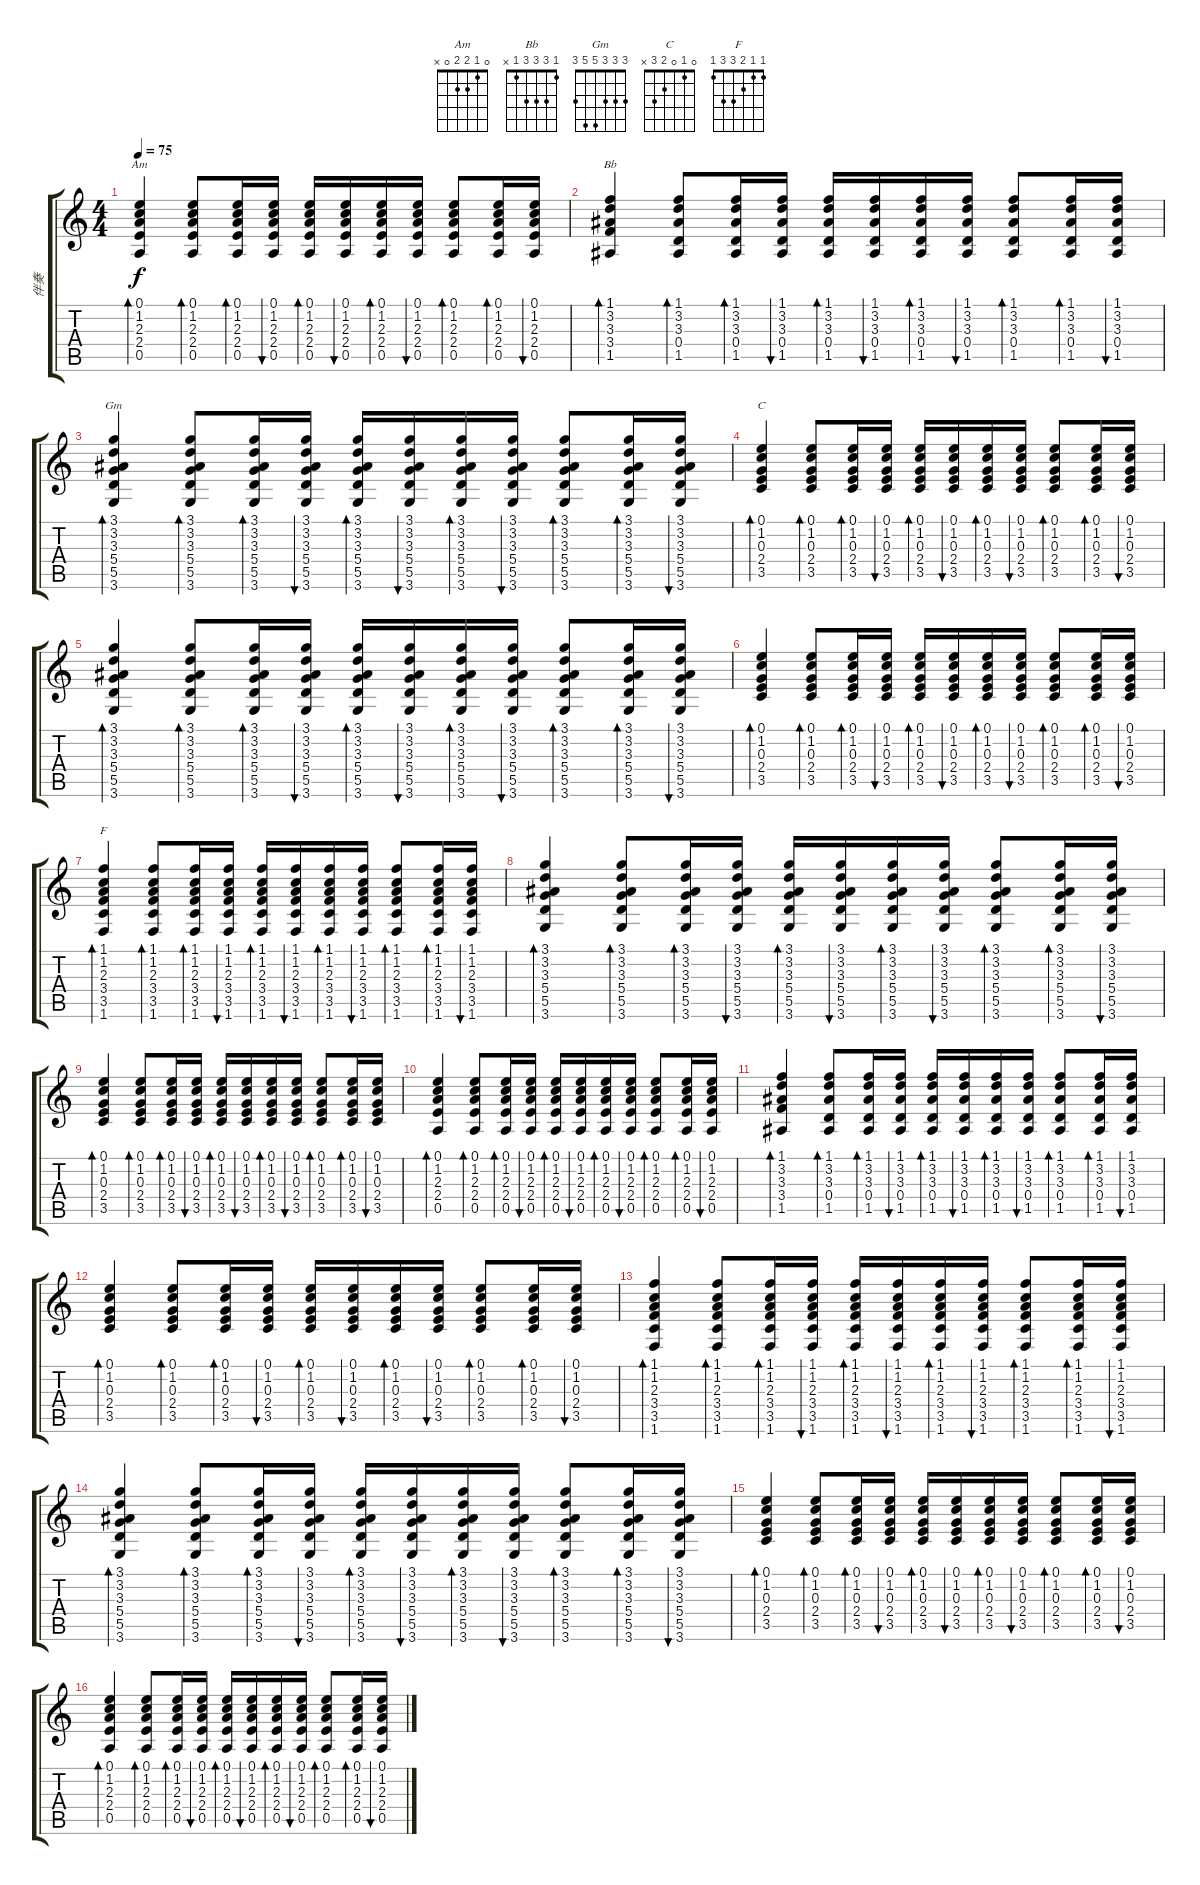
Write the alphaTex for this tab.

\track ("伴奏" "伴奏") {instrument acousticguitarsteel}
\staff {score tabs}
\tuning (E4 B3 G3 D3 A2 E2) {hide}
\chord ("Am" 0 1 2 2 0 x)
\chord ("Bb" 1 3 3 3 1 x)
\chord ("Gm" 3 3 3 5 5 3)
\chord ("C" 0 1 0 2 3 x)
\chord ("F" 1 1 2 3 3 1)
\ts (4 4)
\tempo 75
\clef g2
\ks c
(0.1 1.2 2.3 2.4 0.5).4{bd 30 ch "Am" dy f} (0.1 1.2 2.3 2.4 0.5).8{bd 30} (0.1 1.2 2.3 2.4 0.5).16{bd 30} (0.1 1.2 2.3 2.4 0.5).16{bu 30} (0.1 1.2 2.3 2.4 0.5).16{bd 30} (0.1 1.2 2.3 2.4 0.5).16{bu 30} (0.1 1.2 2.3 2.4 0.5).16{bd 30} (0.1 1.2 2.3 2.4 0.5).16{bu 30} (0.1 1.2 2.3 2.4 0.5).8{bd 30} (0.1 1.2 2.3 2.4 0.5).16{bd 30} (0.1 1.2 2.3 2.4 0.5).16{bu 30} |
(1.1 3.2 3.3 3.4 1.5).4{bd 30 ch "Bb"} (1.1 3.2 3.3 0.4 1.5).8{bd 30} (1.1 3.2 3.3 0.4 1.5).16{bd 30} (1.1 3.2 3.3 0.4 1.5).16{bu 30} (1.1 3.2 3.3 0.4 1.5).16{bd 30} (1.1 3.2 3.3 0.4 1.5).16{bu 30} (1.1 3.2 3.3 0.4 1.5).16{bd 30} (1.1 3.2 3.3 0.4 1.5).16{bu 30} (1.1 3.2 3.3 0.4 1.5).8{bd 30} (1.1 3.2 3.3 0.4 1.5).16{bd 30} (1.1 3.2 3.3 0.4 1.5).16{bu 30} |
(3.1 3.2 3.3 5.4 5.5 3.6).4{bd 30 ch "Gm"} (3.1 3.2 3.3 5.4 5.5 3.6).8{bd 30} (3.1 3.2 3.3 5.4 5.5 3.6).16{bd 30} (3.1 3.2 3.3 5.4 5.5 3.6).16{bu 30} (3.1 3.2 3.3 5.4 5.5 3.6).16{bd 30} (3.1 3.2 3.3 5.4 5.5 3.6).16{bu 30} (3.1 3.2 3.3 5.4 5.5 3.6).16{bd 30} (3.1 3.2 3.3 5.4 5.5 3.6).16{bu 30} (3.1 3.2 3.3 5.4 5.5 3.6).8{bd 30} (3.1 3.2 3.3 5.4 5.5 3.6).16{bd 30} (3.1 3.2 3.3 5.4 5.5 3.6).16{bu 30} |
(0.1 1.2 0.3 2.4 3.5).4{bd 30 ch "C"} (0.1 1.2 0.3 2.4 3.5).8{bd 30} (0.1 1.2 0.3 2.4 3.5).16{bd 30} (0.1 1.2 0.3 2.4 3.5).16{bu 30} (0.1 1.2 0.3 2.4 3.5).16{bd 30} (0.1 1.2 0.3 2.4 3.5).16{bu 30} (0.1 1.2 0.3 2.4 3.5).16{bd 30} (0.1 1.2 0.3 2.4 3.5).16{bu 30} (0.1 1.2 0.3 2.4 3.5).8{bd 30} (0.1 1.2 0.3 2.4 3.5).16{bd 30} (0.1 1.2 0.3 2.4 3.5).16{bu 30} |
(3.1 3.2 3.3 5.4 5.5 3.6).4{bd 30} (3.1 3.2 3.3 5.4 5.5 3.6).8{bd 30} (3.1 3.2 3.3 5.4 5.5 3.6).16{bd 30} (3.1 3.2 3.3 5.4 5.5 3.6).16{bu 30} (3.1 3.2 3.3 5.4 5.5 3.6).16{bd 30} (3.1 3.2 3.3 5.4 5.5 3.6).16{bu 30} (3.1 3.2 3.3 5.4 5.5 3.6).16{bd 30} (3.1 3.2 3.3 5.4 5.5 3.6).16{bu 30} (3.1 3.2 3.3 5.4 5.5 3.6).8{bd 30} (3.1 3.2 3.3 5.4 5.5 3.6).16{bd 30} (3.1 3.2 3.3 5.4 5.5 3.6).16{bu 30} |
(0.1 1.2 0.3 2.4 3.5).4{bd 30} (0.1 1.2 0.3 2.4 3.5).8{bd 30} (0.1 1.2 0.3 2.4 3.5).16{bd 30} (0.1 1.2 0.3 2.4 3.5).16{bu 30} (0.1 1.2 0.3 2.4 3.5).16{bd 30} (0.1 1.2 0.3 2.4 3.5).16{bu 30} (0.1 1.2 0.3 2.4 3.5).16{bd 30} (0.1 1.2 0.3 2.4 3.5).16{bu 30} (0.1 1.2 0.3 2.4 3.5).8{bd 30} (0.1 1.2 0.3 2.4 3.5).16{bd 30} (0.1 1.2 0.3 2.4 3.5).16{bu 30} |
(1.1 1.2 2.3 3.4 3.5 1.6).4{bd 30 ch "F"} (1.1 1.2 2.3 3.4 3.5 1.6).8{bd 30} (1.1 1.2 2.3 3.4 3.5 1.6).16{bd 30} (1.1 1.2 2.3 3.4 3.5 1.6).16{bu 30} (1.1 1.2 2.3 3.4 3.5 1.6).16{bd 30} (1.1 1.2 2.3 3.4 3.5 1.6).16{bu 30} (1.1 1.2 2.3 3.4 3.5 1.6).16{bd 30} (1.1 1.2 2.3 3.4 3.5 1.6).16{bu 30} (1.1 1.2 2.3 3.4 3.5 1.6).8{bd 30} (1.1 1.2 2.3 3.4 3.5 1.6).16{bd 30} (1.1 1.2 2.3 3.4 3.5 1.6).16{bu 30} |
(3.1 3.2 3.3 5.4 5.5 3.6).4{bd 30} (3.1 3.2 3.3 5.4 5.5 3.6).8{bd 30} (3.1 3.2 3.3 5.4 5.5 3.6).16{bd 30} (3.1 3.2 3.3 5.4 5.5 3.6).16{bu 30} (3.1 3.2 3.3 5.4 5.5 3.6).16{bd 30} (3.1 3.2 3.3 5.4 5.5 3.6).16{bu 30} (3.1 3.2 3.3 5.4 5.5 3.6).16{bd 30} (3.1 3.2 3.3 5.4 5.5 3.6).16{bu 30} (3.1 3.2 3.3 5.4 5.5 3.6).8{bd 30} (3.1 3.2 3.3 5.4 5.5 3.6).16{bd 30} (3.1 3.2 3.3 5.4 5.5 3.6).16{bu 30} |
(0.1 1.2 0.3 2.4 3.5).4{bd 30} (0.1 1.2 0.3 2.4 3.5).8{bd 30} (0.1 1.2 0.3 2.4 3.5).16{bd 30} (0.1 1.2 0.3 2.4 3.5).16{bu 30} (0.1 1.2 0.3 2.4 3.5).16{bd 30} (0.1 1.2 0.3 2.4 3.5).16{bu 30} (0.1 1.2 0.3 2.4 3.5).16{bd 30} (0.1 1.2 0.3 2.4 3.5).16{bu 30} (0.1 1.2 0.3 2.4 3.5).8{bd 30} (0.1 1.2 0.3 2.4 3.5).16{bd 30} (0.1 1.2 0.3 2.4 3.5).16{bu 30} |
(0.1 1.2 2.3 2.4 0.5).4{bd 30} (0.1 1.2 2.3 2.4 0.5).8{bd 30} (0.1 1.2 2.3 2.4 0.5).16{bd 30} (0.1 1.2 2.3 2.4 0.5).16{bu 30} (0.1 1.2 2.3 2.4 0.5).16{bd 30} (0.1 1.2 2.3 2.4 0.5).16{bu 30} (0.1 1.2 2.3 2.4 0.5).16{bd 30} (0.1 1.2 2.3 2.4 0.5).16{bu 30} (0.1 1.2 2.3 2.4 0.5).8{bd 30} (0.1 1.2 2.3 2.4 0.5).16{bd 30} (0.1 1.2 2.3 2.4 0.5).16{bu 30} |
(1.1 3.2 3.3 3.4 1.5).4{bd 30} (1.1 3.2 3.3 0.4 1.5).8{bd 30} (1.1 3.2 3.3 0.4 1.5).16{bd 30} (1.1 3.2 3.3 0.4 1.5).16{bu 30} (1.1 3.2 3.3 0.4 1.5).16{bd 30} (1.1 3.2 3.3 0.4 1.5).16{bu 30} (1.1 3.2 3.3 0.4 1.5).16{bd 30} (1.1 3.2 3.3 0.4 1.5).16{bu 30} (1.1 3.2 3.3 0.4 1.5).8{bd 30} (1.1 3.2 3.3 0.4 1.5).16{bd 30} (1.1 3.2 3.3 0.4 1.5).16{bu 30} |
(0.1 1.2 0.3 2.4 3.5).4{bd 30} (0.1 1.2 0.3 2.4 3.5).8{bd 30} (0.1 1.2 0.3 2.4 3.5).16{bd 30} (0.1 1.2 0.3 2.4 3.5).16{bu 30} (0.1 1.2 0.3 2.4 3.5).16{bd 30} (0.1 1.2 0.3 2.4 3.5).16{bu 30} (0.1 1.2 0.3 2.4 3.5).16{bd 30} (0.1 1.2 0.3 2.4 3.5).16{bu 30} (0.1 1.2 0.3 2.4 3.5).8{bd 30} (0.1 1.2 0.3 2.4 3.5).16{bd 30} (0.1 1.2 0.3 2.4 3.5).16{bu 30} |
(1.1 1.2 2.3 3.4 3.5 1.6).4{bd 30} (1.1 1.2 2.3 3.4 3.5 1.6).8{bd 30} (1.1 1.2 2.3 3.4 3.5 1.6).16{bd 30} (1.1 1.2 2.3 3.4 3.5 1.6).16{bu 30} (1.1 1.2 2.3 3.4 3.5 1.6).16{bd 30} (1.1 1.2 2.3 3.4 3.5 1.6).16{bu 30} (1.1 1.2 2.3 3.4 3.5 1.6).16{bd 30} (1.1 1.2 2.3 3.4 3.5 1.6).16{bu 30} (1.1 1.2 2.3 3.4 3.5 1.6).8{bd 30} (1.1 1.2 2.3 3.4 3.5 1.6).16{bd 30} (1.1 1.2 2.3 3.4 3.5 1.6).16{bu 30} |
(3.1 3.2 3.3 5.4 5.5 3.6).4{bd 30} (3.1 3.2 3.3 5.4 5.5 3.6).8{bd 30} (3.1 3.2 3.3 5.4 5.5 3.6).16{bd 30} (3.1 3.2 3.3 5.4 5.5 3.6).16{bu 30} (3.1 3.2 3.3 5.4 5.5 3.6).16{bd 30} (3.1 3.2 3.3 5.4 5.5 3.6).16{bu 30} (3.1 3.2 3.3 5.4 5.5 3.6).16{bd 30} (3.1 3.2 3.3 5.4 5.5 3.6).16{bu 30} (3.1 3.2 3.3 5.4 5.5 3.6).8{bd 30} (3.1 3.2 3.3 5.4 5.5 3.6).16{bd 30} (3.1 3.2 3.3 5.4 5.5 3.6).16{bu 30} |
(0.1 1.2 0.3 2.4 3.5).4{bd 30} (0.1 1.2 0.3 2.4 3.5).8{bd 30} (0.1 1.2 0.3 2.4 3.5).16{bd 30} (0.1 1.2 0.3 2.4 3.5).16{bu 30} (0.1 1.2 0.3 2.4 3.5).16{bd 30} (0.1 1.2 0.3 2.4 3.5).16{bu 30} (0.1 1.2 0.3 2.4 3.5).16{bd 30} (0.1 1.2 0.3 2.4 3.5).16{bu 30} (0.1 1.2 0.3 2.4 3.5).8{bd 30} (0.1 1.2 0.3 2.4 3.5).16{bd 30} (0.1 1.2 0.3 2.4 3.5).16{bu 30} |
(0.1 1.2 2.3 2.4 0.5).4{bd 30} (0.1 1.2 2.3 2.4 0.5).8{bd 30} (0.1 1.2 2.3 2.4 0.5).16{bd 30} (0.1 1.2 2.3 2.4 0.5).16{bu 30} (0.1 1.2 2.3 2.4 0.5).16{bd 30} (0.1 1.2 2.3 2.4 0.5).16{bu 30} (0.1 1.2 2.3 2.4 0.5).16{bd 30} (0.1 1.2 2.3 2.4 0.5).16{bu 30} (0.1 1.2 2.3 2.4 0.5).8{bd 30} (0.1 1.2 2.3 2.4 0.5).16{bd 30} (0.1 1.2 2.3 2.4 0.5).16{bu 30}
